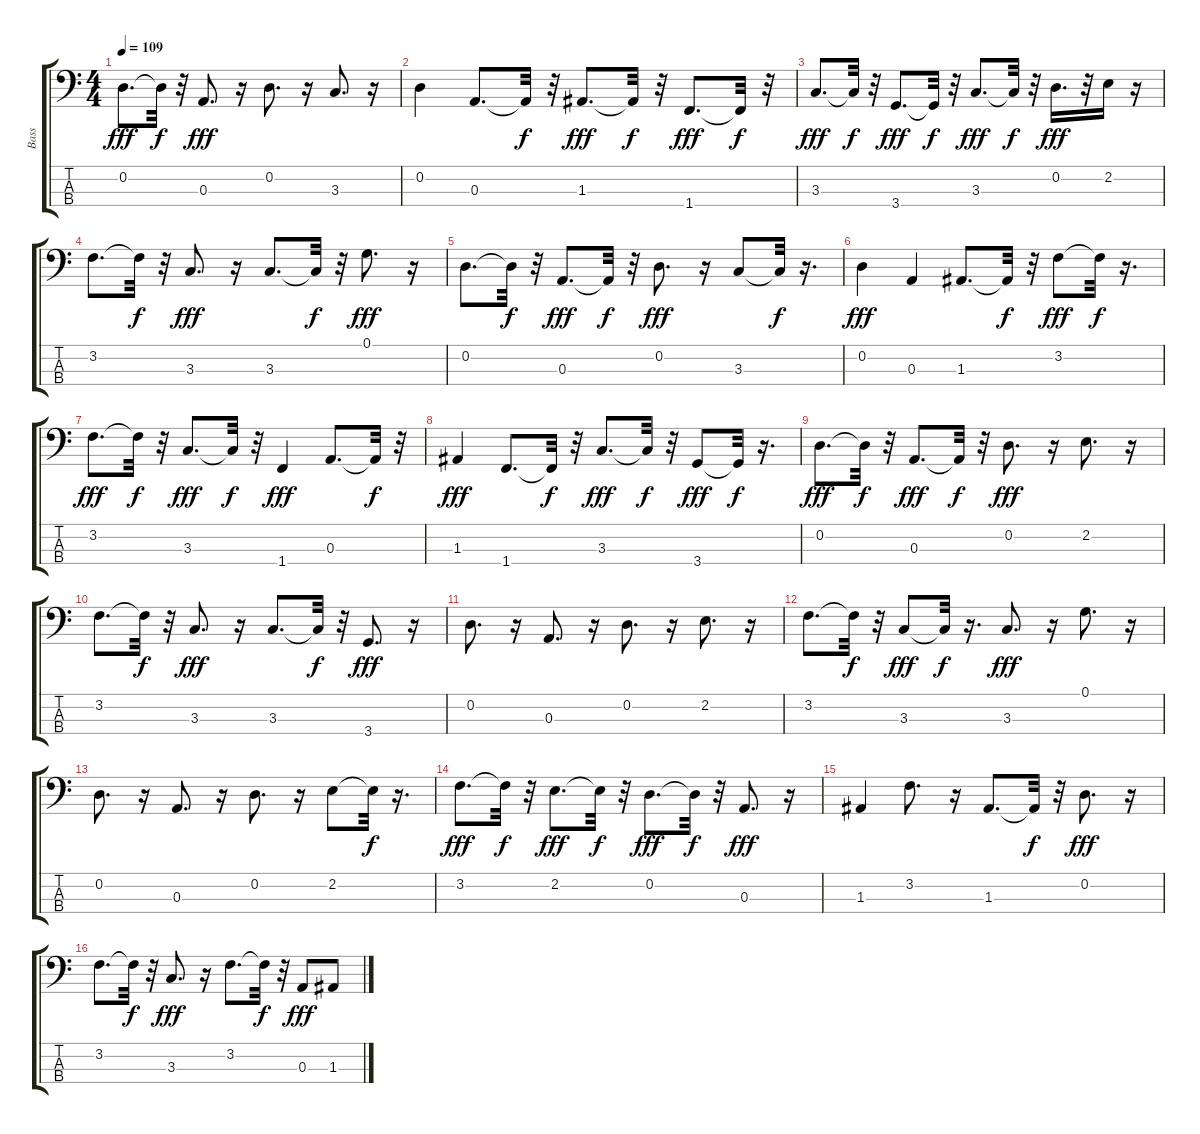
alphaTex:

\track ("Bass" "Bass") {instrument fretlessbass}
\staff {score tabs}
\tuning (G2 D2 A1 E1) {hide}
\ts (4 4)
\tempo 109
\clef f4
\ks c
0.2.8{d dy fff} 0.2{t}.32{dy f} r.32 0.3.8{d dy fff} r.16 0.2.8{d} r.16 3.3.8{d} r.16 |
0.2.4 0.3.8{d} 0.3{t}.32{dy f} r.32 1.3.8{d dy fff} 1.3{t}.32{dy f} r.32 1.4.8{d dy fff} 1.4{t}.32{dy f} r.32 |
3.3.8{d dy fff} 3.3{t}.32{dy f} r.32 3.4.8{d dy fff} 3.4{t}.32{dy f} r.32 3.3.8{d dy fff} 3.3{t}.32{dy f} r.32 0.2.16{d dy fff} r.32 2.2.16 r.16 |
3.2.8{d} 3.2{t}.32{dy f} r.32 3.3.8{d dy fff} r.16 3.3.8{d} 3.3{t}.32{dy f} r.32 0.1.8{d dy fff} r.16 |
0.2.8{d} 0.2{t}.32{dy f} r.32 0.3.8{d dy fff} 0.3{t}.32{dy f} r.32 0.2.8{d dy fff} r.16 3.3.8 3.3{t}.32{dy f} r.16{d} |
0.2.4{dy fff} 0.3.4 1.3.8{d} 1.3{t}.32{dy f} r.32 3.2.8{dy fff} 3.2{t}.32{dy f} r.16{d} |
3.2.8{d dy fff} 3.2{t}.32{dy f} r.32 3.3.8{d dy fff} 3.3{t}.32{dy f} r.32 1.4.4{dy fff} 0.3.8{d} 0.3{t}.32{dy f} r.32 |
1.3.4{dy fff} 1.4.8{d} 1.4{t}.32{dy f} r.32 3.3.8{d dy fff} 3.3{t}.32{dy f} r.32 3.4.8{dy fff} 3.4{t}.32{dy f} r.16{d} |
0.2.8{d dy fff} 0.2{t}.32{dy f} r.32 0.3.8{d dy fff} 0.3{t}.32{dy f} r.32 0.2.8{d dy fff} r.16 2.2.8{d} r.16 |
3.2.8{d} 3.2{t}.32{dy f} r.32 3.3.8{d dy fff} r.16 3.3.8{d} 3.3{t}.32{dy f} r.32 3.4.8{d dy fff} r.16 |
0.2.8{d} r.16 0.3.8{d} r.16 0.2.8{d} r.16 2.2.8{d} r.16 |
3.2.8{d} 3.2{t}.32{dy f} r.32 3.3.8{dy fff} 3.3{t}.32{dy f} r.16{d} 3.3.8{d dy fff} r.16 0.1.8{d} r.16 |
0.2.8{d} r.16 0.3.8{d} r.16 0.2.8{d} r.16 2.2.8 2.2{t}.32{dy f} r.16{d} |
3.2.8{d dy fff} 3.2{t}.32{dy f} r.32 2.2.8{d dy fff} 2.2{t}.32{dy f} r.32 0.2.8{d dy fff} 0.2{t}.32{dy f} r.32 0.3.8{d dy fff} r.16 |
1.3.4 3.2.8{d} r.16 1.3.8{d} 1.3{t}.32{dy f} r.32 0.2.8{d dy fff} r.16 |
3.2.8{d} 3.2{t}.32{dy f} r.32 3.3.8{d dy fff} r.16 3.2.8{d} 3.2{t}.32{dy f} r.32 0.3.8{dy fff} 1.3.8
